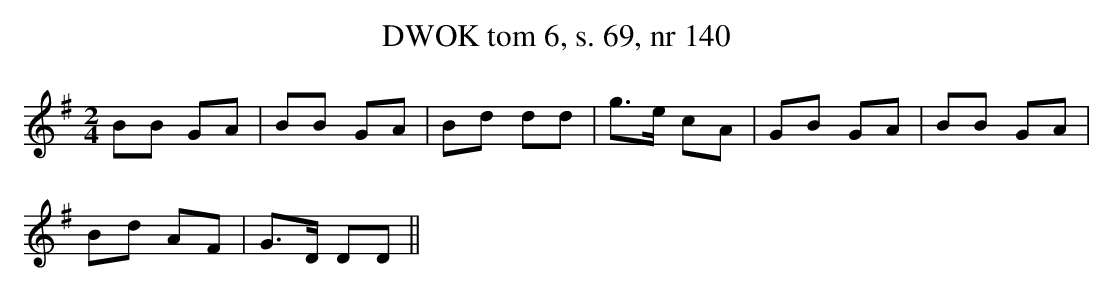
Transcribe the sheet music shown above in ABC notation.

X:1
T:DWOK tom 6, s. 69, nr 140
L:1/16
M:2/4
K:G
B2B2 G2A2|B2B2 G2A2|B2d2 d2d2|g3e c2A2|G2B2 G2A2|B2B2 G2A2|
B2d2 A2F2|G3D D2D2||
